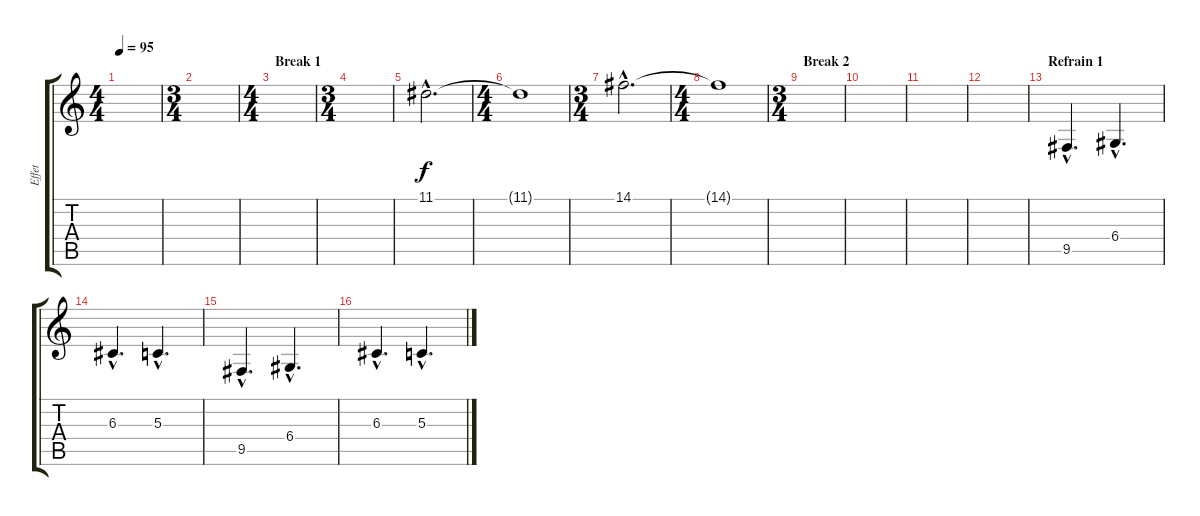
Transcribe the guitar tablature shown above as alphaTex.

\track ("Effet" "Effet") {instrument pad4choir}
\staff {score tabs}
\tuning (E4 B3 G3 D3 A2 E2) {hide}
\ts (4 4)
\tempo 95
\clef g2
\ks c
|
\ts (3 4)
|
\ts (4 4)
\section ("" "Break 1")
|
\ts (3 4)
|
11.1{hac}.2{d} |
\ts (4 4)
11.1{t}.1 |
\ts (3 4)
14.1{hac}.2{d} |
\ts (4 4)
14.1{t}.1 |
\ts (3 4)
\section ("" "Break 2")
|
|
|
|
\section ("" "Refrain 1")
9.5{hac}.4{d} 6.4{hac}.4{d} |
6.3{hac}.4{d} 5.3{hac}.4{d} |
9.5{hac}.4{d} 6.4{hac}.4{d} |
6.3{hac}.4{d} 5.3{hac}.4{d}
